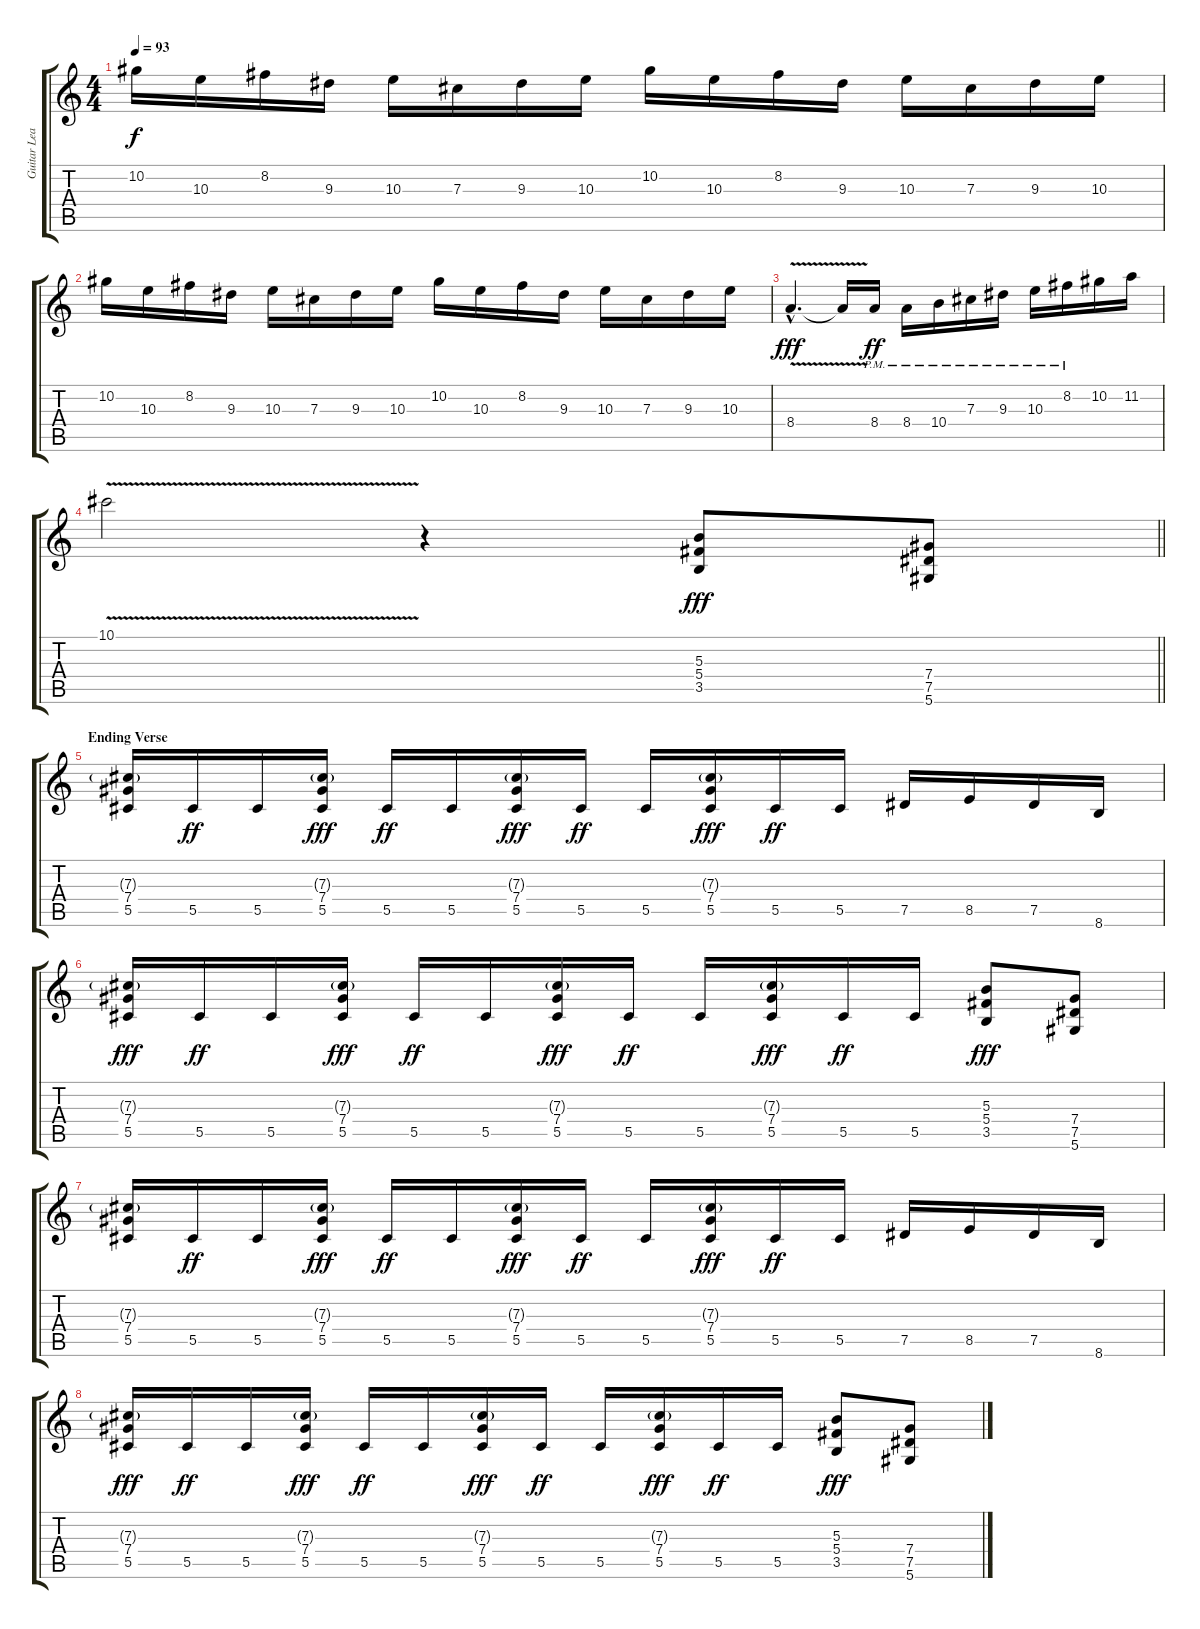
\track ("Guitar Lead 1 (Solo)" "Guitar Lea") {instrument distortionguitar}
\staff {score tabs}
\tuning (Eb4 Bb3 Gb3 Db3 Ab2 Eb2) {hide}
\ts (4 4)
\tempo 93
\clef g2
\ks c
10.2.16{dy f} 10.3.16 8.2.16 9.3.16 10.3.16 7.3.16 9.3.16 10.3.16 10.2.16 10.3.16 8.2.16 9.3.16 10.3.16 7.3.16 9.3.16 10.3.16 |
10.2.16 10.3.16 8.2.16 9.3.16 10.3.16 7.3.16 9.3.16 10.3.16 10.2.16 10.3.16 8.2.16 9.3.16 10.3.16 7.3.16 9.3.16 10.3.16 |
8.4{v hac}.4{d dy fff} 8.4{t}.16 8.4{pm}.16{dy ff} 8.4{pm}.16 10.4{pm}.16 7.3{pm}.16 9.3{pm}.16 10.3{pm}.16 8.2{pm}.16 10.2.16 11.2.16 |
\barLineRight lightlight
10.1{v}.2 r.4 (5.3 5.4 3.5).8{dy fff} (7.4 7.5 5.6).8 |
\section ("" "Ending Verse")
(7.3{g} 7.4 5.5).16 5.5.16{dy ff} 5.5.16 (7.3{g} 7.4 5.5).16{dy fff} 5.5.16{dy ff} 5.5.16 (7.3{g} 7.4 5.5).16{dy fff} 5.5.16{dy ff} 5.5.16 (7.3{g} 7.4 5.5).16{dy fff} 5.5.16{dy ff} 5.5.16 7.5.16 8.5.16 7.5.16 8.6.16 |
(7.3{g} 7.4 5.5).16{dy fff} 5.5.16{dy ff} 5.5.16 (7.3{g} 7.4 5.5).16{dy fff} 5.5.16{dy ff} 5.5.16 (7.3{g} 7.4 5.5).16{dy fff} 5.5.16{dy ff} 5.5.16 (7.3{g} 7.4 5.5).16{dy fff} 5.5.16{dy ff} 5.5.16 (5.3 5.4 3.5).8{dy fff} (7.4 7.5 5.6).8 |
(7.3{g} 7.4 5.5).16 5.5.16{dy ff} 5.5.16 (7.3{g} 7.4 5.5).16{dy fff} 5.5.16{dy ff} 5.5.16 (7.3{g} 7.4 5.5).16{dy fff} 5.5.16{dy ff} 5.5.16 (7.3{g} 7.4 5.5).16{dy fff} 5.5.16{dy ff} 5.5.16 7.5.16{volume 6} 8.5.16 7.5.16 8.6.16 |
(7.3{g} 7.4 5.5).16{dy fff} 5.5.16{dy ff} 5.5.16 (7.3{g} 7.4 5.5).16{dy fff} 5.5.16{dy ff} 5.5.16 (7.3{g} 7.4 5.5).16{dy fff} 5.5.16{dy ff} 5.5.16 (7.3{g} 7.4 5.5).16{dy fff} 5.5.16{dy ff} 5.5.16 (5.3 5.4 3.5).8{dy fff volume 0} (7.4 7.5 5.6).8
